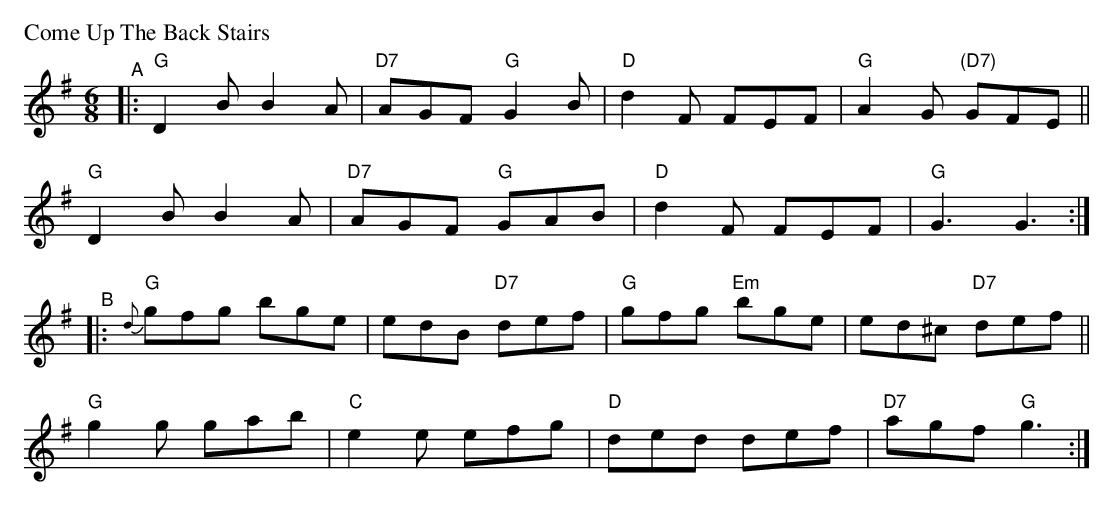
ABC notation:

X:1
P: Come Up The Back Stairs
M: 6/8
K: G
"^A"|:\
"G"D2B B2A | "D7"AGF "G"G2B | "D"d2F FEF | "G"A2G "(D7)"GFE ||
"G"D2B B2A | "D7"AGF "G"GAB | "D"d2F FEF | "G"G3 G3 :|
"^B"|: {d}\
"G"gfg bge | edB "D7"def | "G"gfg "Em"bge | ed^c "D7"def ||
"G"g2g gab | "C"e2e efg | "D"ded def | "D7"agf "G"g3 :|
